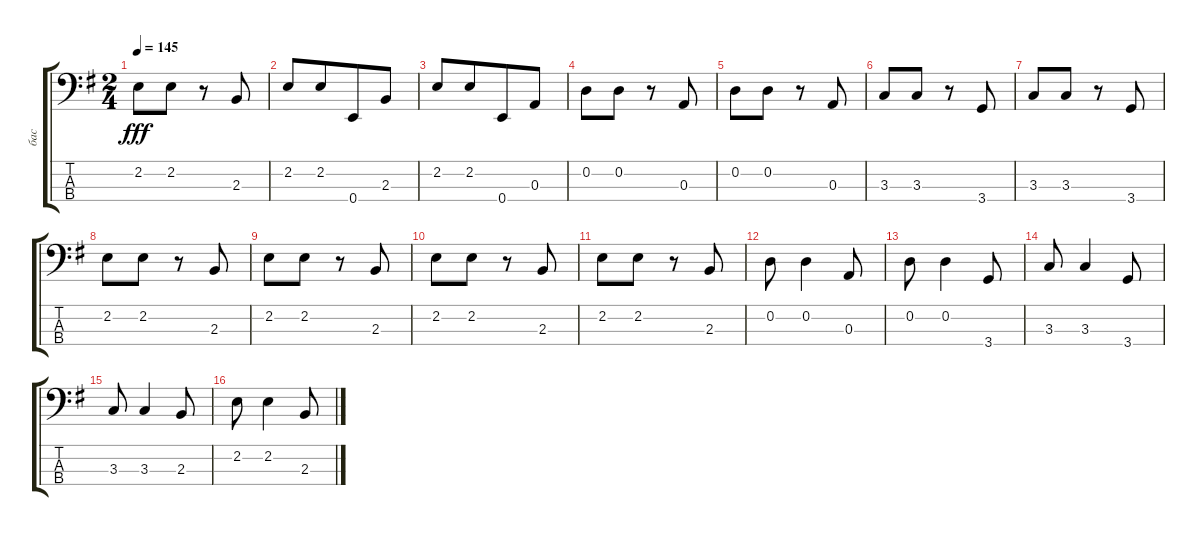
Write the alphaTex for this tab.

\track ("бас" "бас") {instrument electricbassfinger}
\staff {score tabs}
\tuning (G2 D2 A1 E1) {hide}
\ts (2 4)
\tempo 145
\clef f4
\ks eminor
2.2.8{dy fff} 2.2.8 r.8 2.3.8 |
2.2.8 2.2.8{beam merge} 0.4.8 2.3.8 |
2.2.8 2.2.8{beam merge} 0.4.8 0.3.8 |
0.2.8 0.2.8 r.8 0.3.8 |
0.2.8 0.2.8 r.8 0.3.8 |
3.3.8 3.3.8 r.8 3.4.8 |
3.3.8 3.3.8 r.8 3.4.8 |
2.2.8 2.2.8 r.8 2.3.8 |
2.2.8 2.2.8 r.8 2.3.8 |
2.2.8 2.2.8 r.8 2.3.8 |
2.2.8 2.2.8 r.8 2.3.8 |
0.2.8 0.2.4 0.3.8 |
0.2.8 0.2.4 3.4.8 |
3.3.8 3.3.4 3.4.8 |
3.3.8 3.3.4 2.3.8 |
2.2.8 2.2.4 2.3.8
